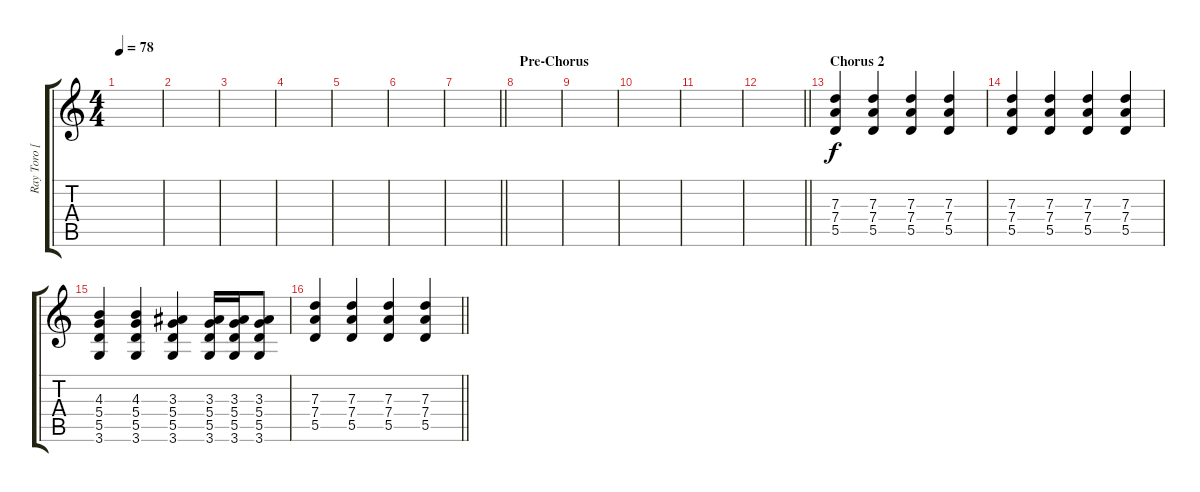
\track ("Ray Toro [Overdubbed Guitar]" "Ray Toro [") {instrument distortionguitar}
\staff {score tabs}
\tuning (E4 B3 G3 D3 A2 E2) {hide}
\ts (4 4)
\tempo 78
\clef g2
\ks c
|
|
|
|
|
|
\barLineRight lightlight
|
\section ("" "Pre-Chorus")
|
|
|
|
\barLineRight lightlight
|
\section ("" "Chorus 2")
(7.3 7.4 5.5).4 (7.3 7.4 5.5).4 (7.3 7.4 5.5).4 (7.3 7.4 5.5).4 |
(7.3 7.4 5.5).4 (7.3 7.4 5.5).4 (7.3 7.4 5.5).4 (7.3 7.4 5.5).4 |
(4.3 5.4 5.5 3.6).4 (4.3 5.4 5.5 3.6).4 (3.3 5.4 5.5 3.6).4 (3.3 5.4 5.5 3.6).16 (3.3 5.4 5.5 3.6).16 (3.3 5.4 5.5 3.6).8 |
\barLineRight lightlight
(7.3 7.4 5.5).4 (7.3 7.4 5.5).4 (7.3 7.4 5.5).4 (7.3 7.4 5.5).4
